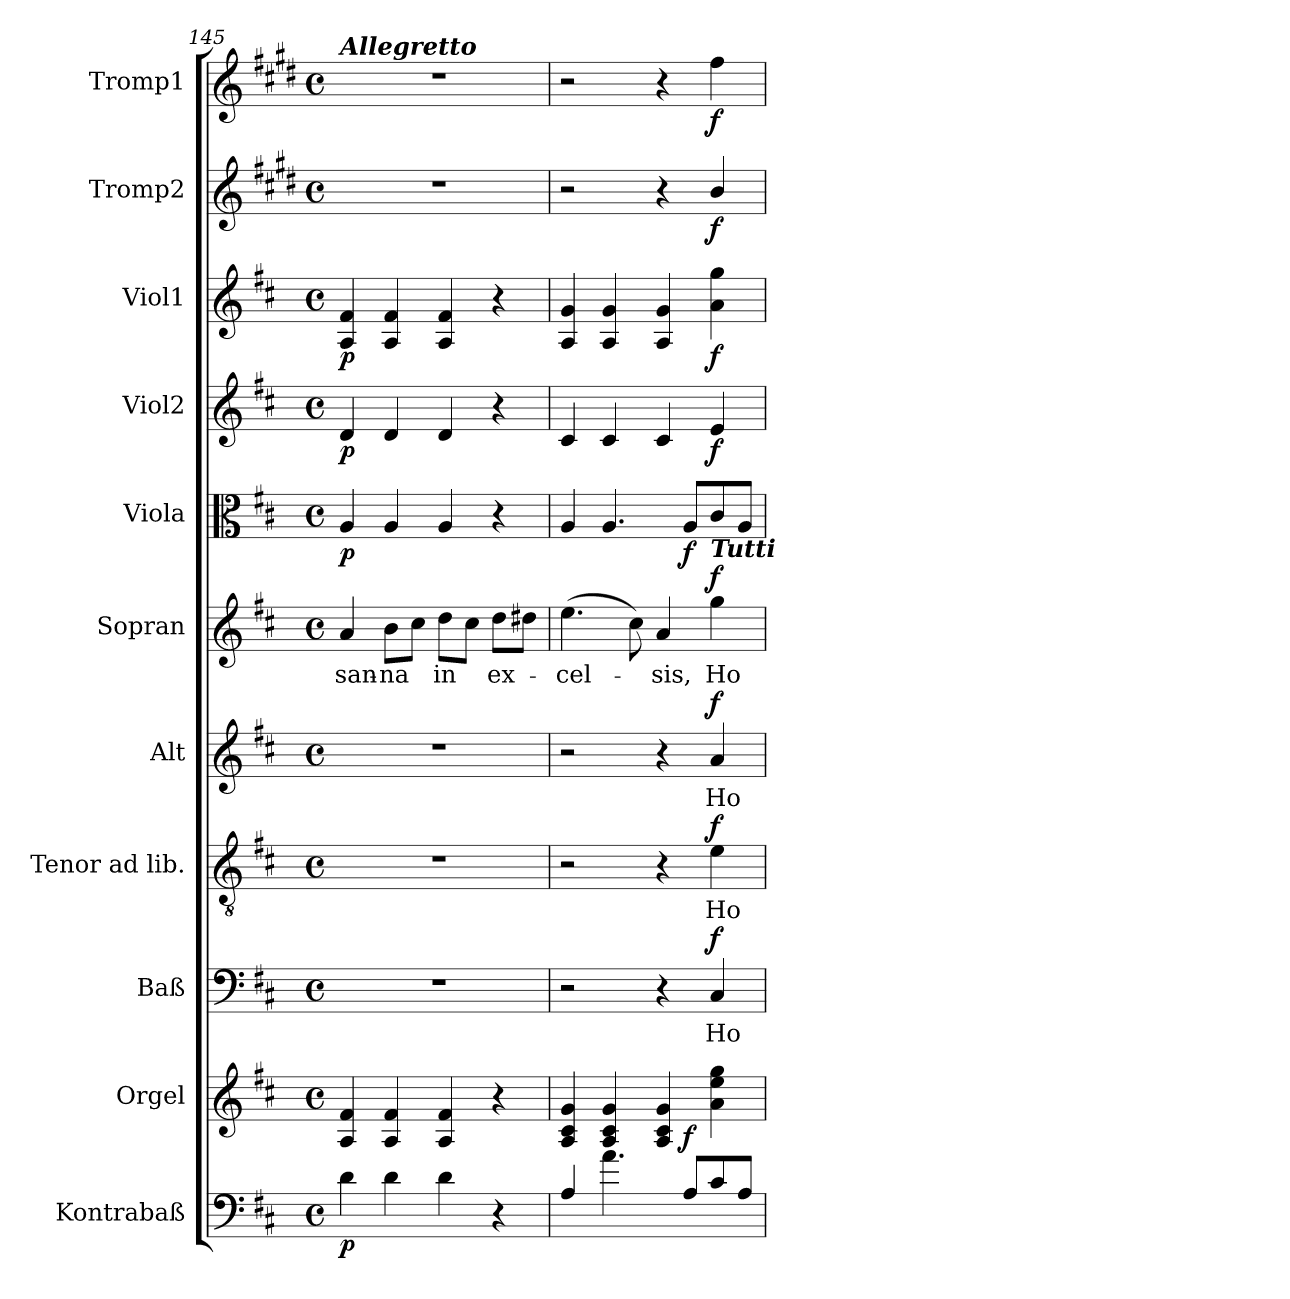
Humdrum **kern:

**kern	**dynam	**kern	**kern	**text	**dynam	**kern	**text	**dynam	**kern	**text	**dynam	**kern	**text	**dynam	**kern	**dynam	**kern	**dynam	**kern	**dynam	**kern	**dynam	**kern	**dynam
*part11	*part11	*part10	*part9	*part9	*part9	*part8	*part8	*part8	*part7	*part7	*part7	*part6	*part6	*part6	*part5	*part5	*part4	*part4	*part3	*part3	*part2	*part2	*part1	*part1
*staff11	*staff11	*staff10	*staff9	*staff9	*staff9	*staff8	*staff8	*staff8	*staff7	*staff7	*staff7	*staff6	*staff6	*staff6	*staff5	*staff5	*staff4	*staff4	*staff3	*staff3	*staff2	*staff2	*staff1	*staff1
*I"Kontrabaß	*	*I"Orgel	*I"Baß	*	*	*I"Tenor ad lib.	*	*	*I"Alt	*	*	*I"Sopran	*	*	*I"Viola	*	*I"Viol2	*	*I"Viol1	*	*I"Tromp2	*	*I"Tromp1	*
*	*	*	*	*	*	*	*	*	*	*	*	*	*	*	*I'Vla	*	*	*	*	*	*	*	*	*
!!LO:PB:g=z
*clefF4	*	*clefG2	*clefF4	*	*	*clefGv2	*	*	*clefG2	*	*	*clefG2	*	*	*clefC3	*	*clefG2	*	*clefG2	*	*clefG2	*	*clefG2	*
*ITrd7c12	*	*	*	*	*	*	*	*	*	*	*	*	*	*	*	*	*	*	*	*	*ITrd1c2	*	*ITrd1c2	*
*k[f#c#]	*	*k[f#c#]	*k[f#c#]	*	*	*k[f#c#]	*	*	*k[f#c#]	*	*	*k[f#c#]	*	*	*k[f#c#]	*	*k[f#c#]	*	*k[f#c#]	*	*k[f#c#]	*	*k[f#c#]	*
*D:	*	*D:	*D:	*	*	*D:	*	*	*D:	*	*	*D:	*	*	*D:	*	*D:	*	*D:	*	*D:	*	*D:	*
*M4/4	*	*M4/4	*M4/4	*	*	*M4/4	*	*	*M4/4	*	*	*M4/4	*	*	*M4/4	*	*M4/4	*	*M4/4	*	*M4/4	*	*M4/4	*
*met(c)	*	*met(c)	*met(c)	*	*	*met(c)	*	*	*met(c)	*	*	*met(c)	*	*	*met(c)	*	*met(c)	*	*met(c)	*	*met(c)	*	*met(c)	*
=145	=145	=145	=145	=145	=145	=145	=145	=145	=145	=145	=145	=145	=145	=145	=145	=145	=145	=145	=145	=145	=145	=145	=145	=145
!	!	!	!	!	!	!	!	!	!	!	!	!	!	!	!	!	!	!	!	!	!	!	!LO:TX:a:Bi:t=Allegretto	!
!	!LO:DY:b	!	!	!	!	!	!	!	!	!	!	!	!LO:LY:b	!	!	!LO:DY:b	!	!LO:DY:b	!	!LO:DY:b	!	!	!	!
4D\	p	4A/ 4f#/	1r	.	.	1r	.	.	1r	.	.	4a/	-san-	.	4A/	p	4d/	p	4A/ 4f#/	p	1r	.	1r	.
!	!	!	!	!	!	!	!	!	!	!	!	!	!LO:LY:b	!	!	!	!	!	!	!	!	!	!	!
4D\	.	4A/ 4f#/	.	.	.	.	.	.	.	.	.	8b\L	-na	.	4A/	.	4d/	.	4A/ 4f#/	.	.	.	.	.
.	.	.	.	.	.	.	.	.	.	.	.	8cc#\J	.	.	.	.	.	.	.	.	.	.	.	.
!	!	!	!	!	!	!	!	!	!	!	!	!	!LO:LY:b	!	!	!	!	!	!	!	!	!	!	!
4D\	.	4A/ 4f#/	.	.	.	.	.	.	.	.	.	8dd\L	in	.	4A/	.	4d/	.	4A/ 4f#/	.	.	.	.	.
.	.	.	.	.	.	.	.	.	.	.	.	8cc#\J	.	.	.	.	.	.	.	.	.	.	.	.
!	!	!	!	!	!	!	!	!	!	!	!	!	!LO:LY:b	!	!	!	!	!	!	!	!	!	!	!
4r	.	4r	.	.	.	.	.	.	.	.	.	8dd\L	ex-	.	4r	.	4r	.	4r	.	.	.	.	.
.	.	.	.	.	.	.	.	.	.	.	.	8dd#X\J	.	.	.	.	.	.	.	.	.	.	.	.
=146	=146	=146	=146	=146	=146	=146	=146	=146	=146	=146	=146	=146	=146	=146	=146	=146	=146	=146	=146	=146	=146	=146	=146	=146
!	!	!	!	!	!	!	!	!	!	!	!	!	!LO:LY:b	!	!	!	!	!	!	!	!	!	!	!
4AA/	.	4A/ 4c#/ 4g/	2r	.	.	2r	.	.	2r	.	.	(>4.ee\	-cel-	.	4A/	.	4c#/	.	4A/ 4g/	.	2r	.	2r	.
4.A\	.	4A/ 4c#/ 4g/	.	.	.	.	.	.	.	.	.	.	.	.	4.A/	.	4c#/	.	4A/ 4g/	.	.	.	.	.
.	.	.	.	.	.	.	.	.	.	.	.	8cc#\)	.	.	.	.	.	.	.	.	.	.	.	.
!	!	!	!	!	!	!	!	!	!	!	!	!	!LO:LY:b	!	!	!	!	!	!	!	!	!	!	!
.	.	4A/ 4c#/ 4g/	4r	.	.	4r	.	.	4r	.	.	4a/	-sis,	.	.	.	4c#/	.	4A/ 4g/	.	4r	.	4r	.
!	!LO:DY:a	!	!	!	!	!	!	!	!	!	!	!	!	!	!	!LO:DY:b	!	!	!	!	!	!	!	!
8AA/L	f	.	.	.	.	.	.	.	.	.	.	.	.	.	8A/L	f	.	.	.	.	.	.	.	.
!	!	!	!	!	!	!	!	!	!	!	!	!LO:TX:a:Bi:t=Tutti	!	!	!	!	!	!	!	!	!	!	!	!
!	!	!	!	!LO:LY:b	!LO:DY:a	!	!LO:LY:b	!LO:DY:a	!	!LO:LY:b	!LO:DY:a	!	!LO:LY:b	!LO:DY:a	!	!	!	!LO:DY:b	!	!LO:DY:b	!	!LO:DY:b	!	!LO:DY:b
8C#/	.	4a\ 4ee\ 4gg\	4C#/	Ho-	f	4e\	Ho-	f	4a/	Ho-	f	4gg\	Ho-	f	8c#/	.	4e/	f	4a\ 4gg\	f	4a/	f	4ee\	f
8AA/J	.	.	.	.	.	.	.	.	.	.	.	.	.	.	8A/J	.	.	.	.	.	.	.	.	.
=	=	=	=	=	=	=	=	=	=	=	=	=	=	=	=	=	=	=	=	=	=	=	=	=
*-	*-	*-	*-	*-	*-	*-	*-	*-	*-	*-	*-	*-	*-	*-	*-	*-	*-	*-	*-	*-	*-	*-	*-	*-
